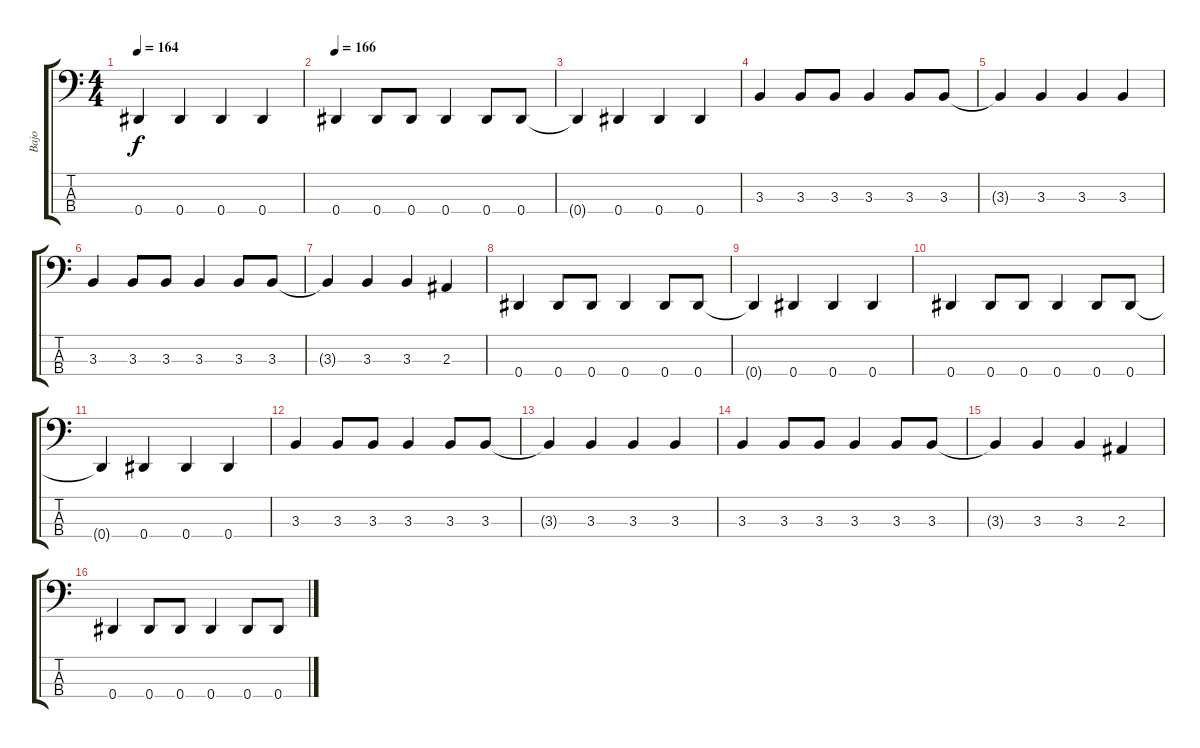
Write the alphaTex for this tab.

\track ("Bajo" "Bajo") {instrument electricbassfinger}
\staff {score tabs}
\tuning (Gb2 Db2 Ab1 Eb1) {hide}
\ts (4 4)
\tempo 164
\clef f4
\ks c
0.4{t}.4{dy f} 0.4.4 0.4.4 0.4.4 |
\tempo 166
0.4.4 0.4.8 0.4.8 0.4.4 0.4.8 0.4.8 |
0.4{t}.4 0.4.4 0.4.4 0.4.4 |
3.3.4 3.3.8 3.3.8 3.3.4 3.3.8 3.3.8 |
3.3{t}.4 3.3.4 3.3.4 3.3.4 |
3.3.4 3.3.8 3.3.8 3.3.4 3.3.8 3.3.8 |
3.3{t}.4 3.3.4 3.3.4 2.3.4 |
0.4.4 0.4.8 0.4.8 0.4.4 0.4.8 0.4.8 |
0.4{t}.4 0.4.4 0.4.4 0.4.4 |
0.4.4 0.4.8 0.4.8 0.4.4 0.4.8 0.4.8 |
0.4{t}.4 0.4.4 0.4.4 0.4.4 |
3.3.4 3.3.8 3.3.8 3.3.4 3.3.8 3.3.8 |
3.3{t}.4 3.3.4 3.3.4 3.3.4 |
3.3.4 3.3.8 3.3.8 3.3.4 3.3.8 3.3.8 |
3.3{t}.4 3.3.4 3.3.4 2.3.4 |
0.4.4 0.4.8 0.4.8 0.4.4 0.4.8 0.4.8
